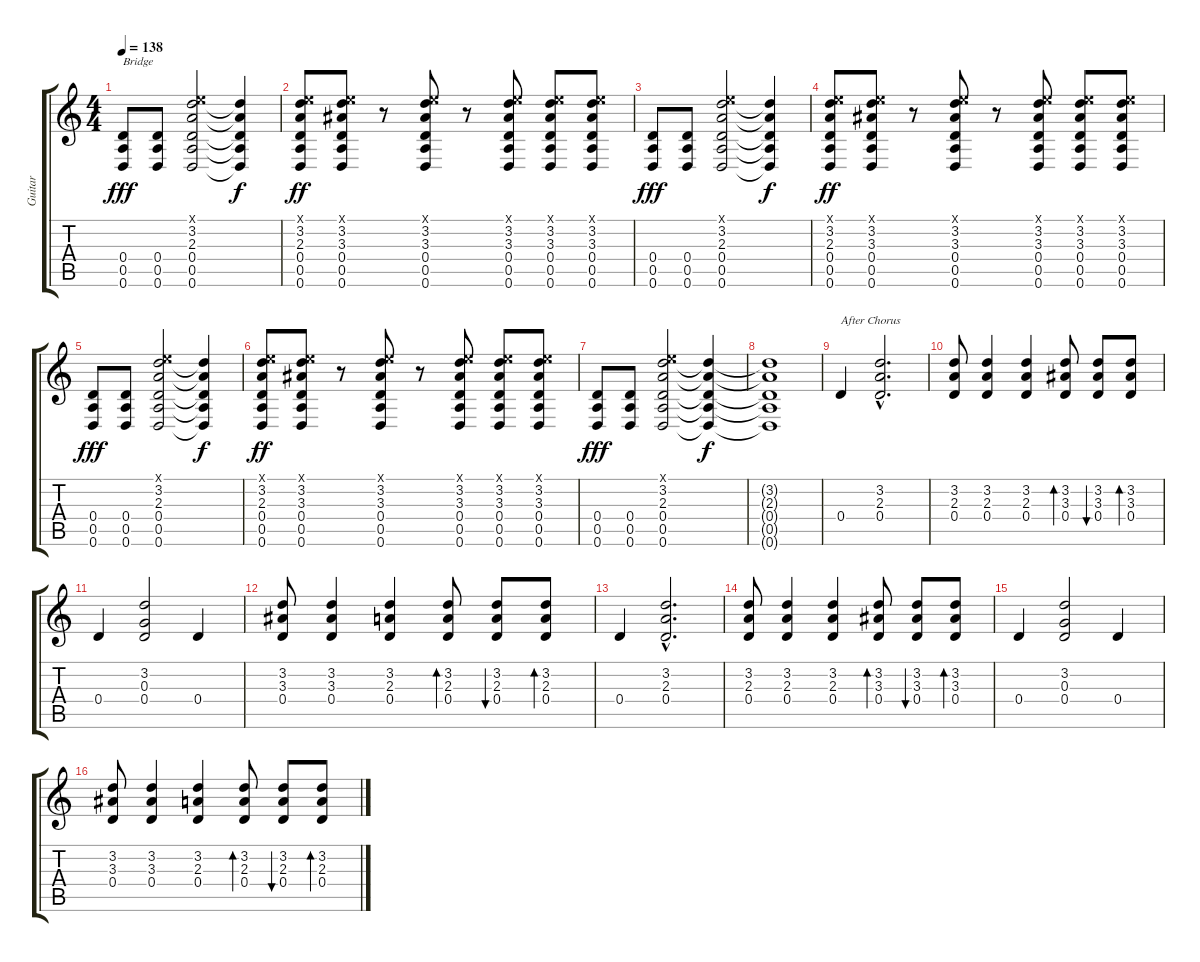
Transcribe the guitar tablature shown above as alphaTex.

\track ("Guitar" "Guitar") {instrument distortionguitar}
\staff {score tabs}
\tuning (E4 B3 G3 D3 A2 D2) {hide}
\ts (4 4)
\tempo 138
\clef g2
\ks c
(0.4 0.5 0.6).8{txt "Bridge" dy fff volume 15} (0.4 0.5 0.6).8 (0.1{x} 3.2 2.3 0.4 0.5 0.6).2 (3.2{t} 2.3{t} 0.4{t} 0.5{t} 0.6{t}).4{dy f volume 12} |
(0.1{x} 3.2 2.3 0.4 0.5 0.6).8{dy ff volume 15} (0.1{x} 3.2 3.3 0.4 0.5 0.6).8 r.8 (0.1{x} 3.2 3.3 0.4 0.5 0.6).8 r.8 (0.1{x} 3.2 3.3 0.4 0.5 0.6).8 (0.1{x} 3.2 3.3 0.4 0.5 0.6).8 (0.1{x} 3.2 3.3 0.4 0.5 0.6).8 |
(0.4 0.5 0.6).8{dy fff} (0.4 0.5 0.6).8 (0.1{x} 3.2 2.3 0.4 0.5 0.6).2 (3.2{t} 2.3{t} 0.4{t} 0.5{t} 0.6{t}).4{dy f volume 12} |
(0.1{x} 3.2 2.3 0.4 0.5 0.6).8{dy ff volume 15} (0.1{x} 3.2 3.3 0.4 0.5 0.6).8 r.8 (0.1{x} 3.2 3.3 0.4 0.5 0.6).8 r.8 (0.1{x} 3.2 3.3 0.4 0.5 0.6).8 (0.1{x} 3.2 3.3 0.4 0.5 0.6).8 (0.1{x} 3.2 3.3 0.4 0.5 0.6).8 |
(0.4 0.5 0.6).8{dy fff volume 15} (0.4 0.5 0.6).8 (0.1{x} 3.2 2.3 0.4 0.5 0.6).2 (3.2{t} 2.3{t} 0.4{t} 0.5{t} 0.6{t}).4{dy f volume 12} |
(0.1{x} 3.2 2.3 0.4 0.5 0.6).8{dy ff volume 15} (0.1{x} 3.2 3.3 0.4 0.5 0.6).8 r.8 (0.1{x} 3.2 3.3 0.4 0.5 0.6).8 r.8 (0.1{x} 3.2 3.3 0.4 0.5 0.6).8 (0.1{x} 3.2 3.3 0.4 0.5 0.6).8 (0.1{x} 3.2 3.3 0.4 0.5 0.6).8 |
(0.4 0.5 0.6).8{dy fff} (0.4 0.5 0.6).8 (0.1{x} 3.2 2.3 0.4 0.5 0.6).2 (3.2{t} 2.3{t} 0.4{t} 0.5{t} 0.6{t}).4{dy f volume 12} |
(3.2{t} 2.3{t} 0.4{t} 0.5{t} 0.6{t}).1{volume 3} |
0.4.4{txt "After Chorus" volume 15 instrument electricguitarclean} (3.2{hac} 2.3{hac} 0.4{hac}).2{d} |
(3.2 2.3 0.4).8 (3.2 2.3 0.4).4 (3.2 2.3 0.4).4 (3.2 3.3 0.4).8{bd 60} (3.2 3.3 0.4).8{bu 60} (3.2 3.3 0.4).8{bd 60} |
0.4.4 (3.2 0.3 0.4).2 0.4.4 |
(3.2 3.3 0.4).8 (3.2 3.3 0.4).4 (3.2 2.3 0.4).4 (3.2 2.3 0.4).8{bd 60} (3.2 2.3 0.4).8{bu 60} (3.2 2.3 0.4).8{bd 60} |
0.4.4 (3.2{hac} 2.3{hac} 0.4{hac}).2{d} |
(3.2 2.3 0.4).8 (3.2 2.3 0.4).4 (3.2 2.3 0.4).4 (3.2 3.3 0.4).8{bd 60} (3.2 3.3 0.4).8{bu 60} (3.2 3.3 0.4).8{bd 60} |
0.4.4 (3.2 0.3 0.4).2 0.4.4 |
(3.2 3.3 0.4).8 (3.2 3.3 0.4).4 (3.2 2.3 0.4).4 (3.2 2.3 0.4).8{bd 60} (3.2 2.3 0.4).8{bu 60} (3.2 2.3 0.4).8{bd 60}
